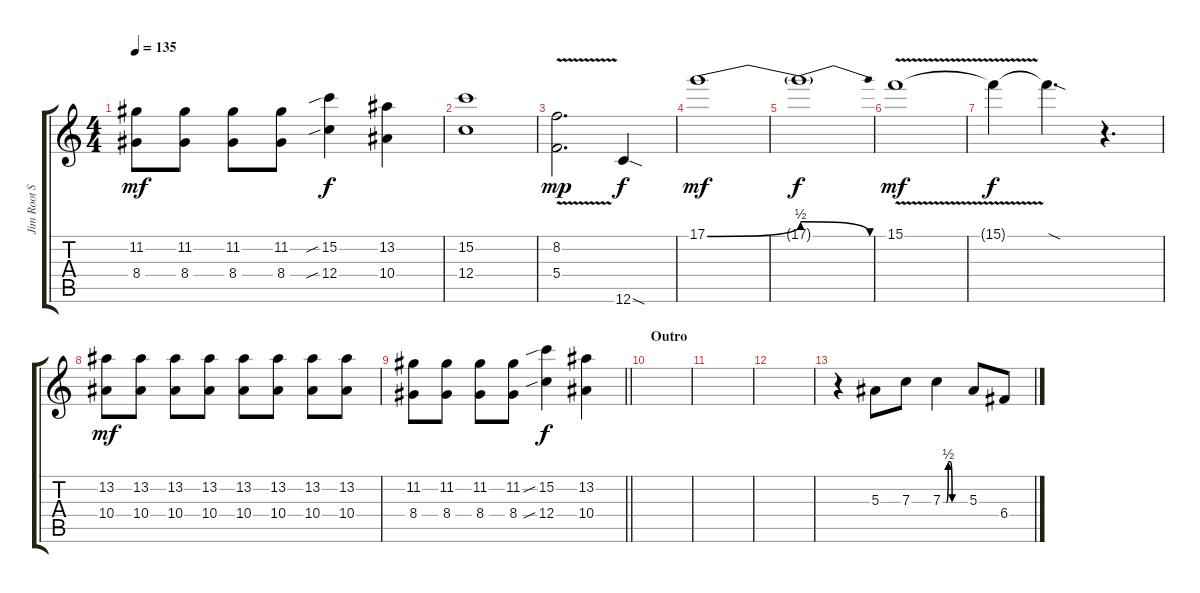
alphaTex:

\track ("Jim Root Solo" "Jim Root S") {instrument overdrivenguitar}
\staff {score tabs}
\tuning (D4 A3 F3 C3 G2 C2) {hide}
\ts (4 4)
\tempo 135
\clef g2
\ks c
(11.2 8.4).8{dy mf} (11.2 8.4).8 (11.2 8.4).8 (11.2 8.4).8 (15.2{sib} 12.4{sib}).4{dy f} (13.2 10.4).4 |
(15.2 12.4).1 |
(8.2{v} 5.4{v}).2{d dy mp} 12.6{sod}.4{dy f} |
17.1{be (bend 0 0 60 2)}.1{dy mf} |
17.1{be (release 0 2 60 0) t}.1{dy f} |
15.1{v}.1{dy mf} |
15.1{t}.4{dy f} 15.1{sod t}.4{d} r.4{d} |
(13.2 10.4).8{dy mf} (13.2 10.4).8 (13.2 10.4).8 (13.2 10.4).8 (13.2 10.4).8 (13.2 10.4).8 (13.2 10.4).8 (13.2 10.4).8 |
\barLineRight lightlight
(11.2 8.4).8 (11.2 8.4).8 (11.2 8.4).8 (11.2 8.4).8 (15.2{sib} 12.4{sib}).4{dy f} (13.2 10.4).4 |
\section ("" "Outro")
|
|
|
r.4 5.3.8 7.3.8 7.3{be (custom 0 0 10 0 15 2 20 2 25 0 60 0)}.4 5.3.8 6.4.8
